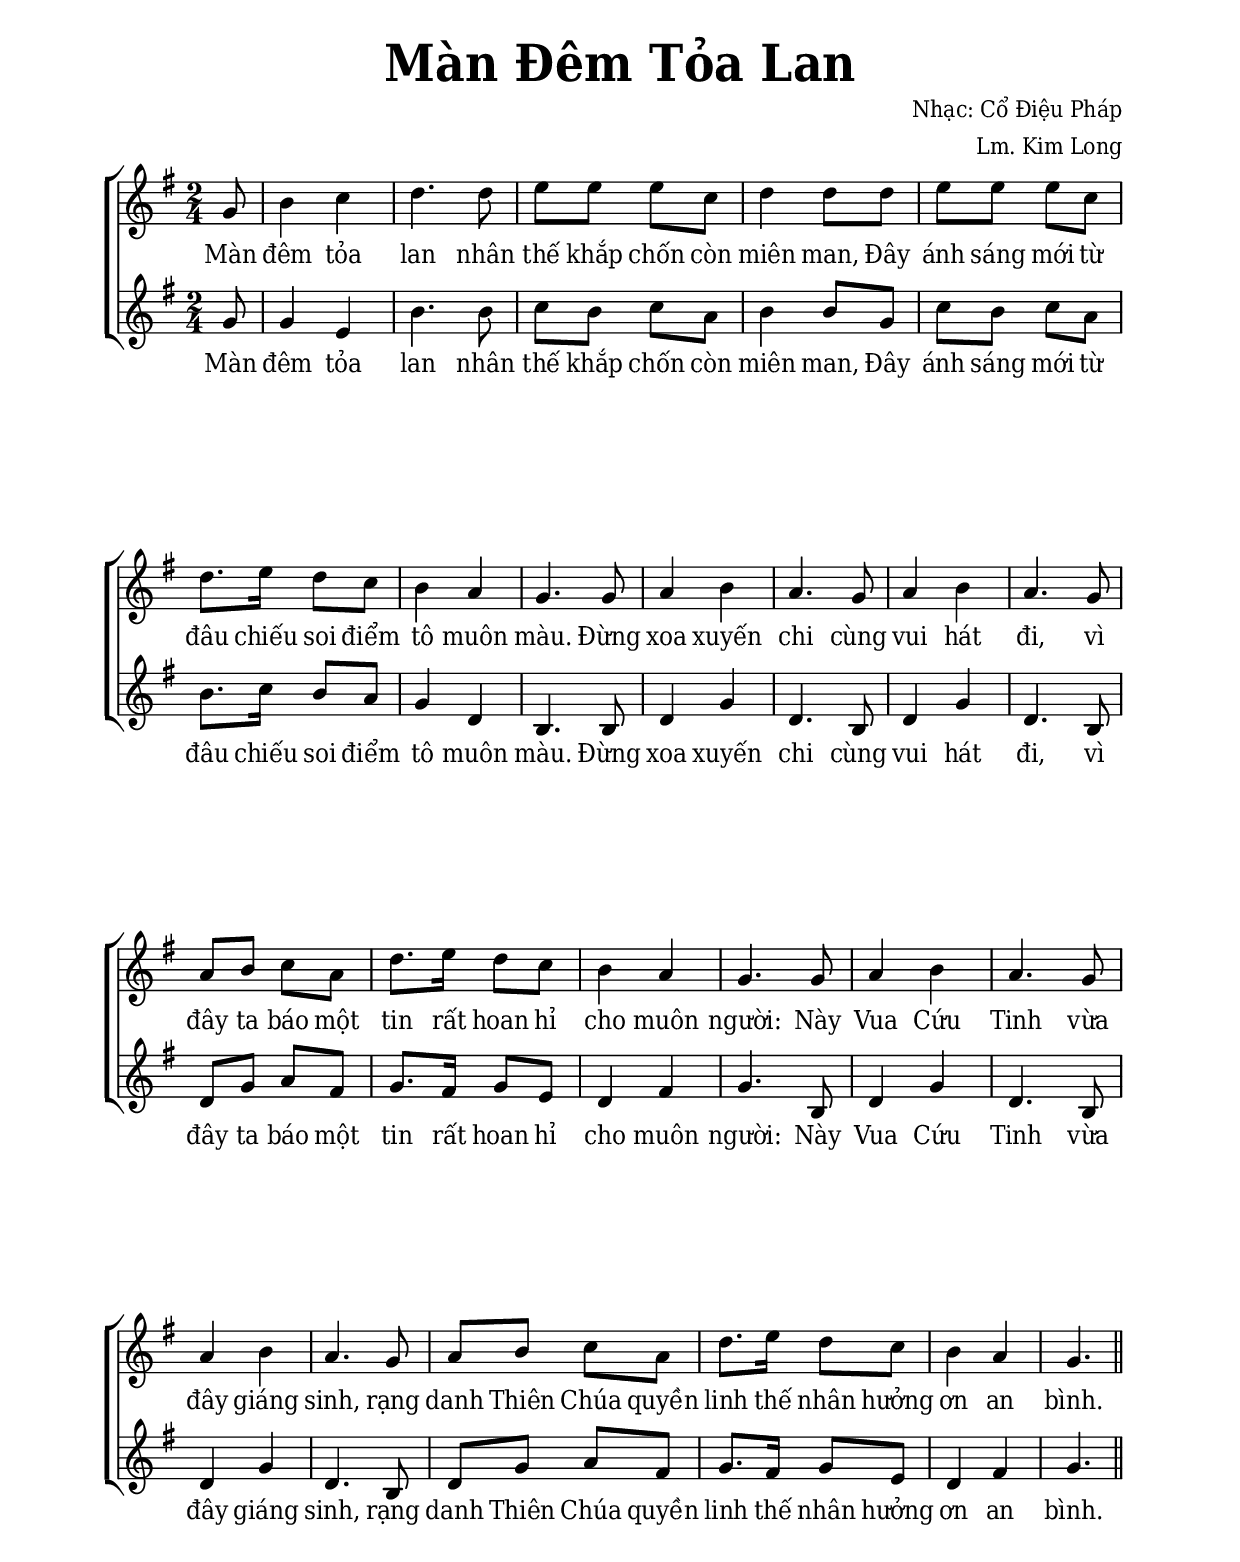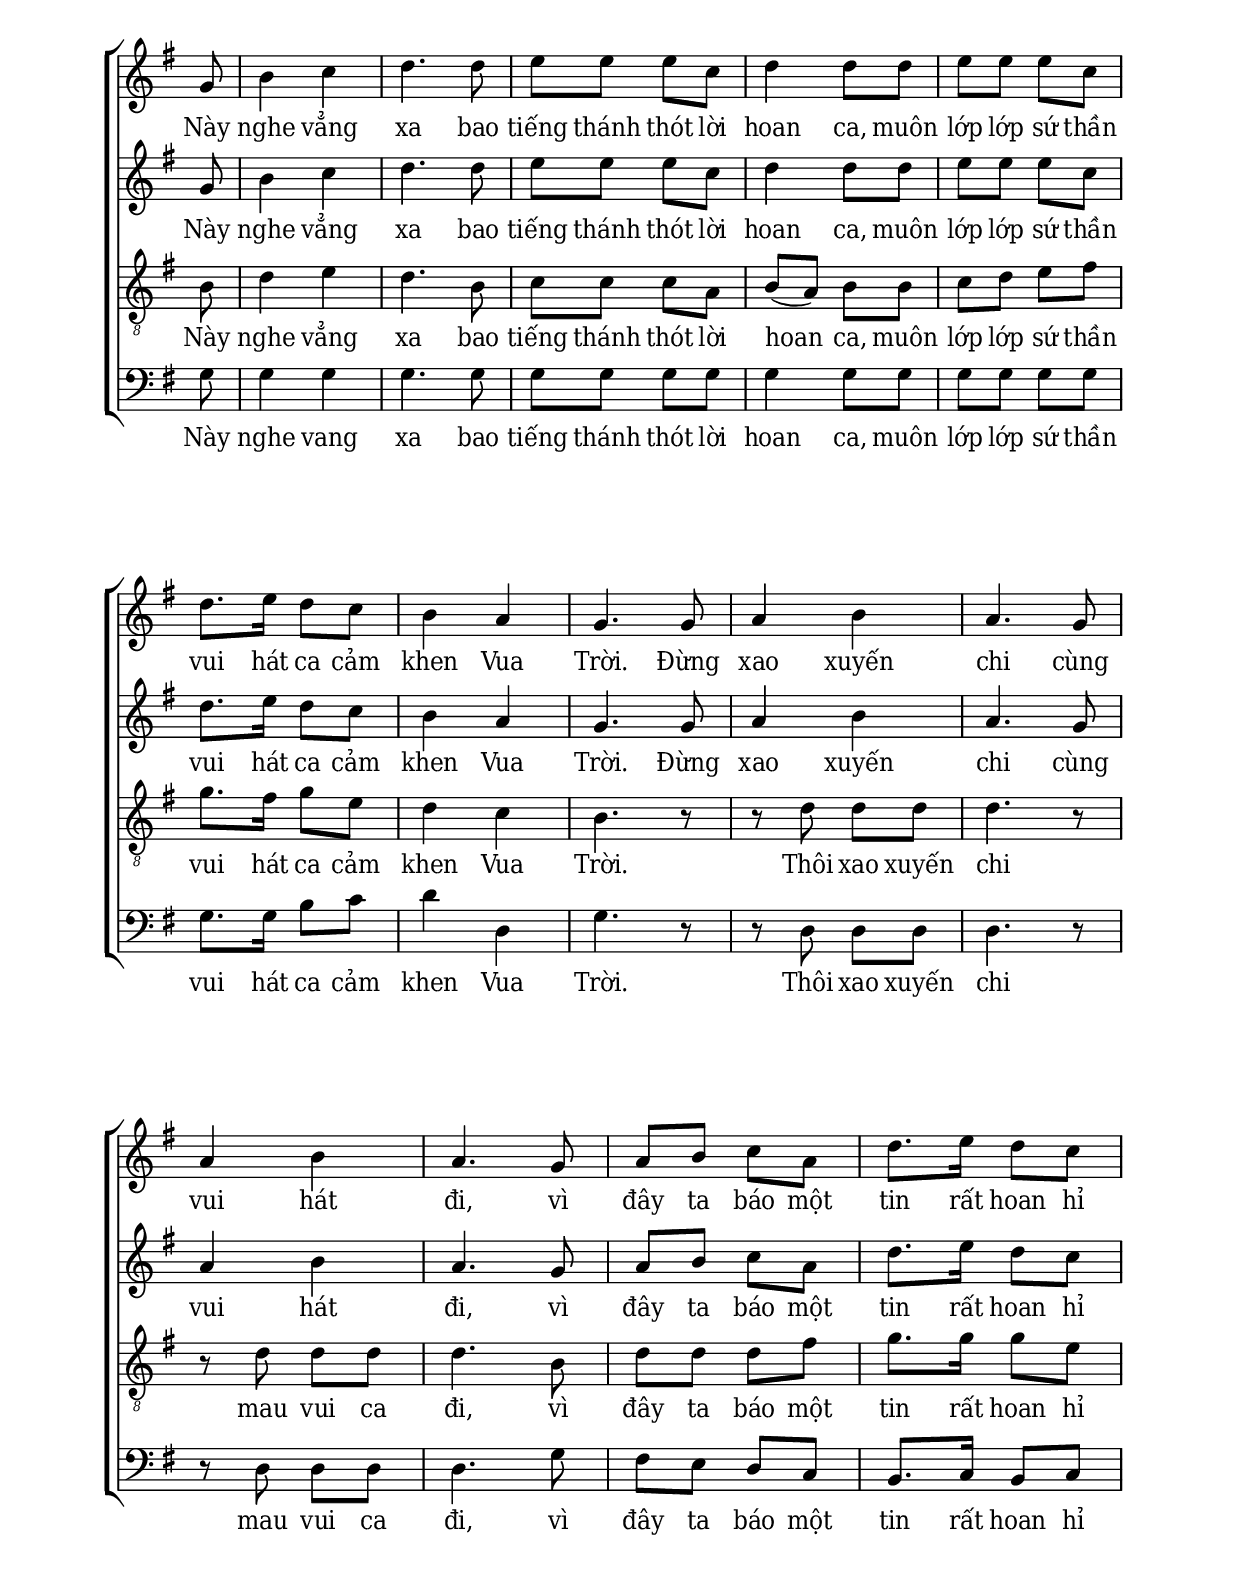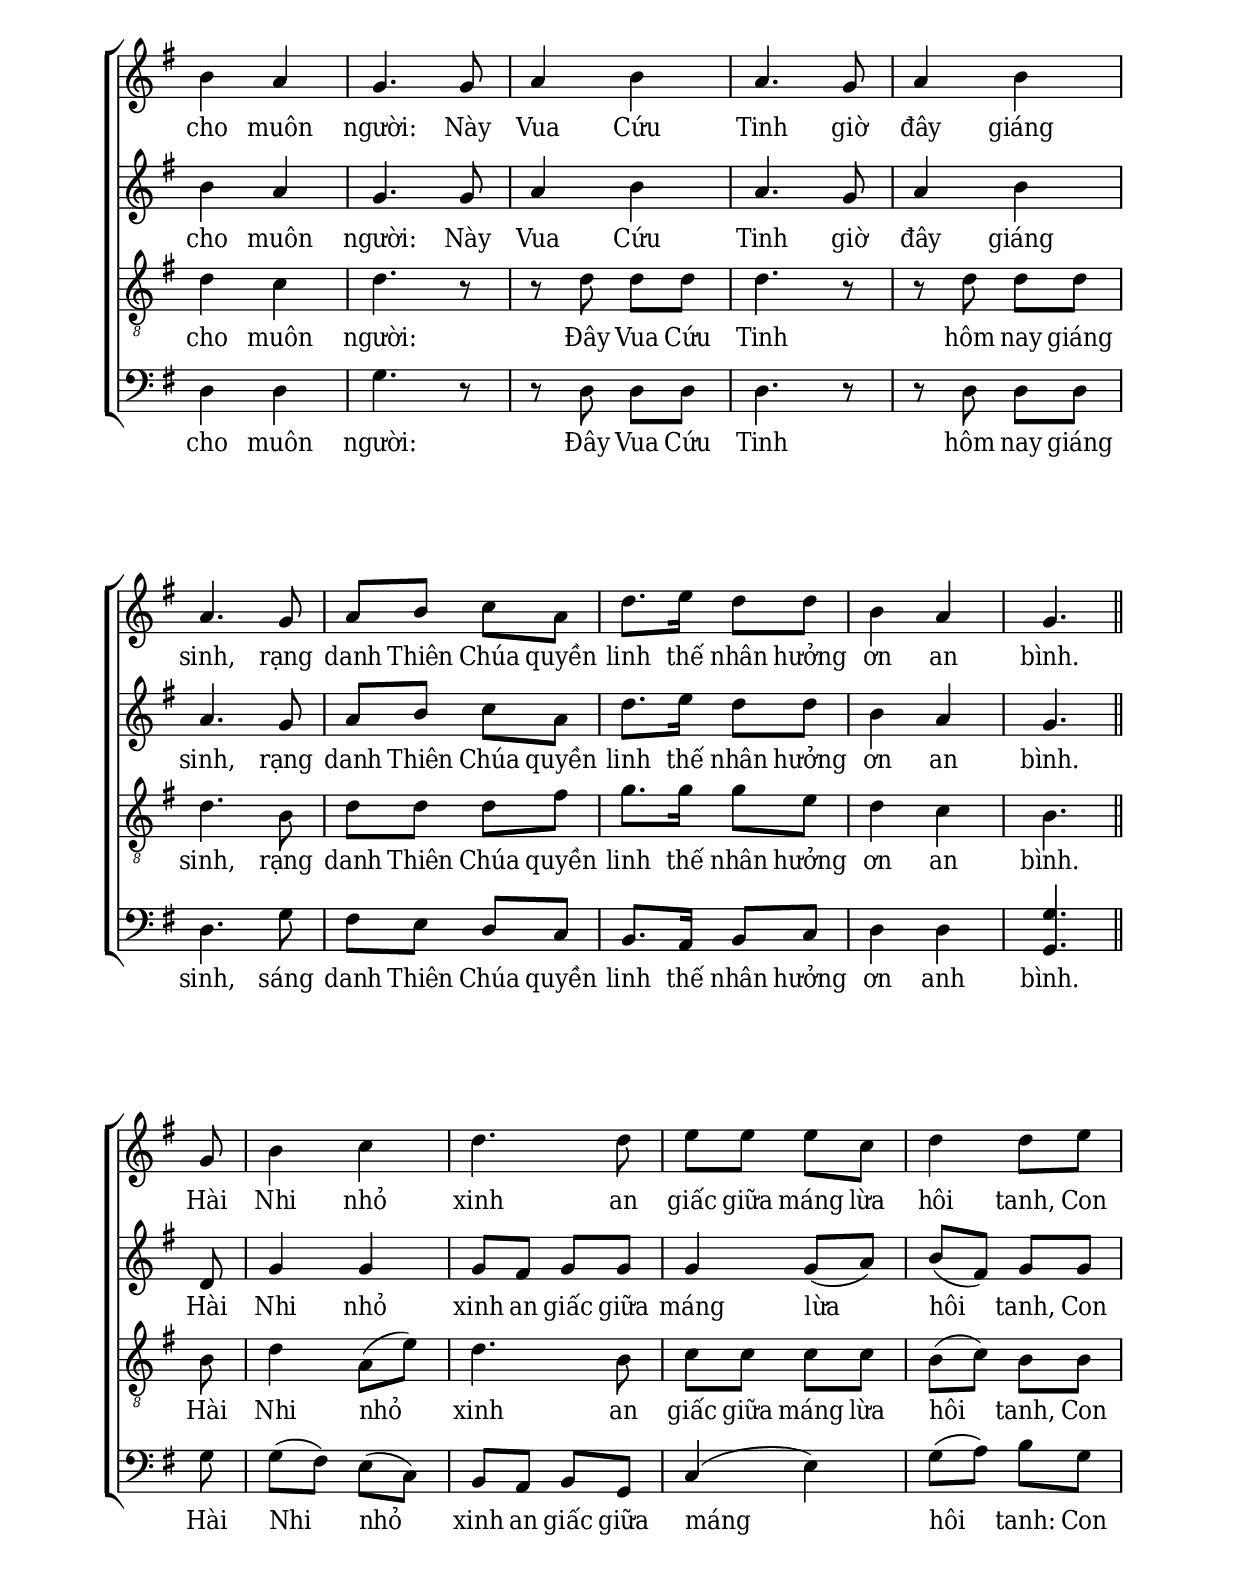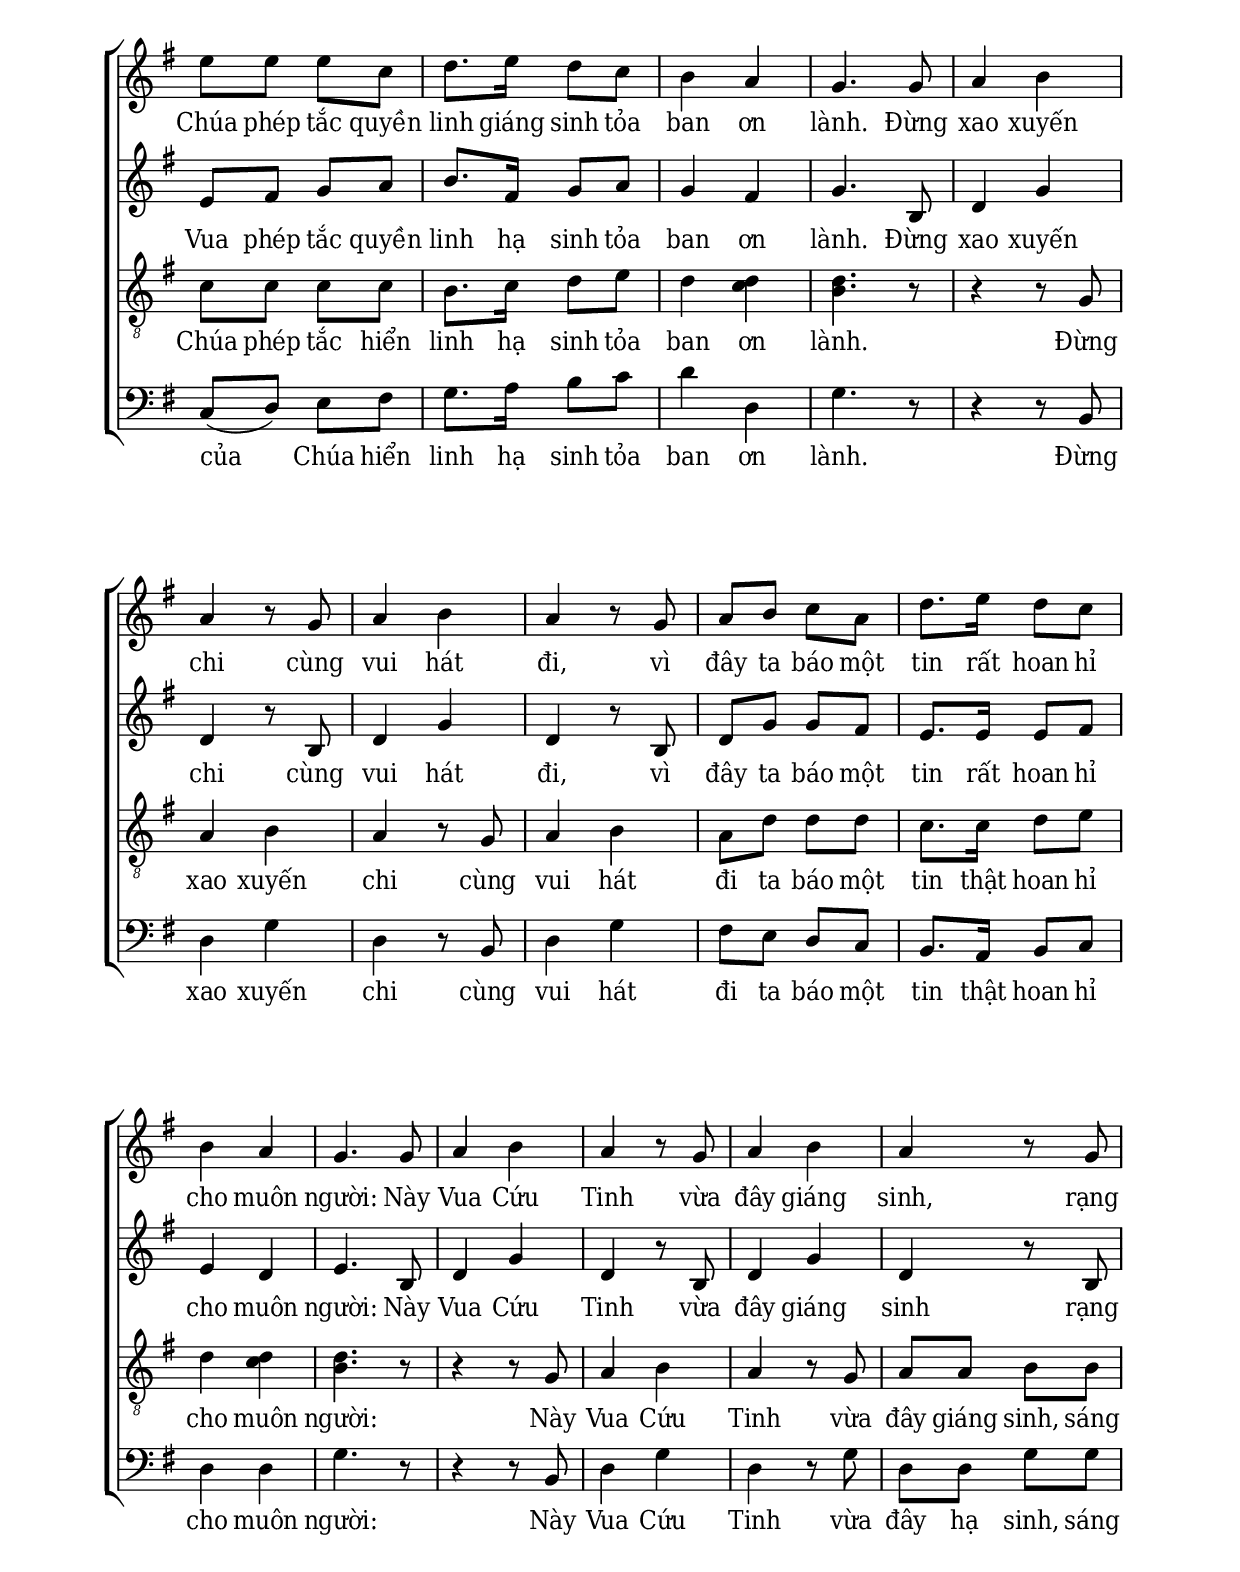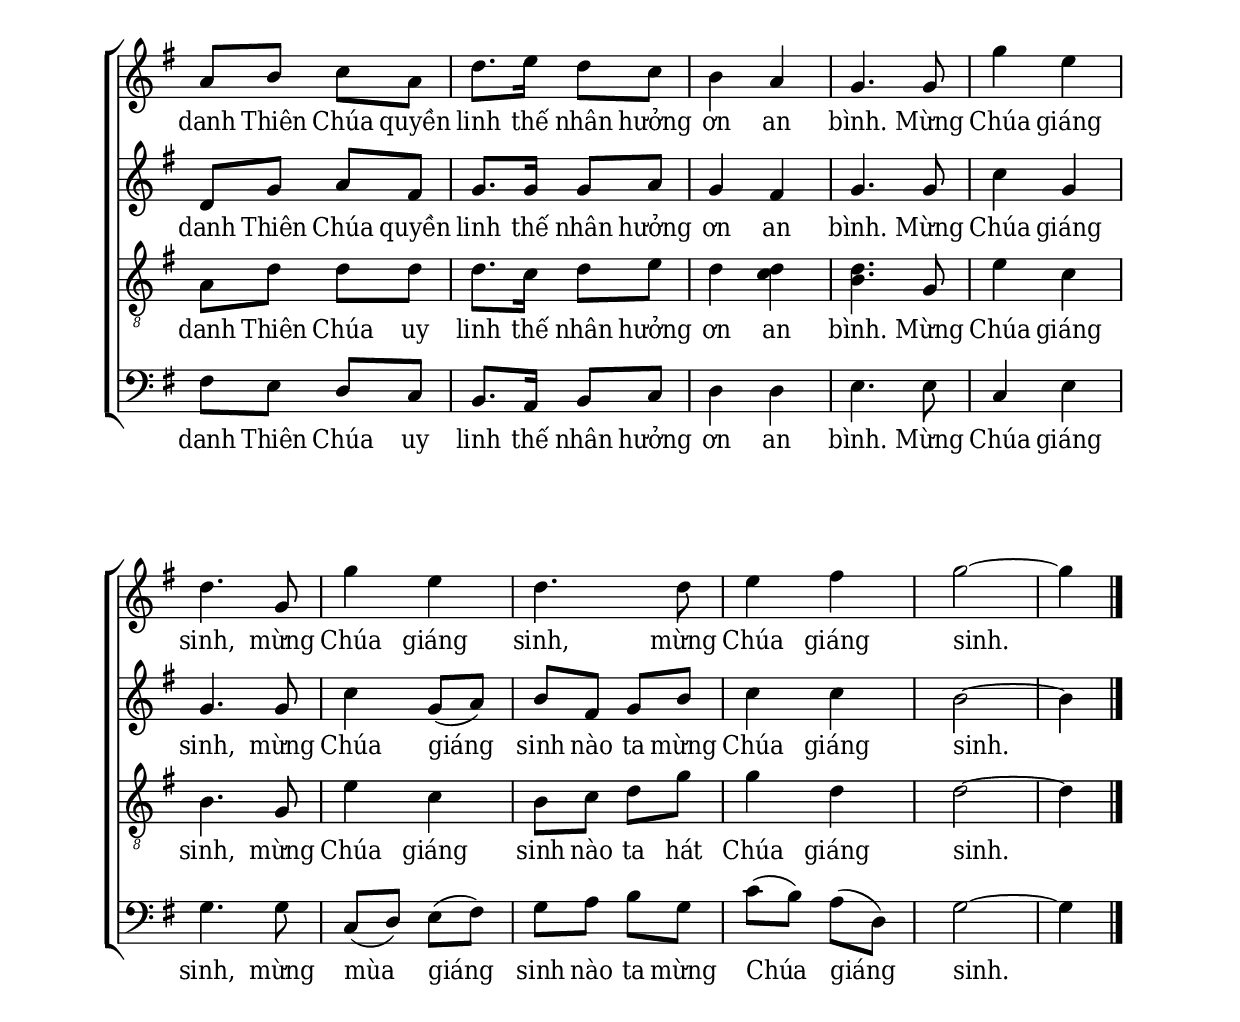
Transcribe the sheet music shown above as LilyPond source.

% Cài đặt chung
\version "2.22.1"
\include "english.ly"

\header {
  title = \markup { \fontsize #3 "Màn Đêm Tỏa Lan" }
  composer = "Nhạc: Cổ Điệu Pháp"
  arranger = "Lm. Kim Long"
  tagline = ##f
}

% Nhạc
nhacPhienKhucSop = \relative c'' {
  \partial 8 g8 |
  b4 c |
  d4. d8 |
  e e e c |
  d4 d8 d |
  e e e c |
  d8. e16 d8 c |
  b4 a |
  g4. g8 |
  a4 b |
  a4. g8 |
  a4 b |
  a4. g8 |
  a b c a |
  d8. e16 d8 c |
  b4 a |
  g4. g8 |
  a4 b |
  a4. g8 |
  a4 b |
  a4. g8 |
  a b c a |
  d8. e16 d8 c |
  b4 a |
  g4. \bar "||" \break
  
  g8 |
  b4 c |
  d4. d8 |
  e e e c |
  d4 d8 d |
  e e e c |
  d8. e16 d8 c |
  b4 a |
  g4. g8 |
  a4 b |
  a4. g8 |
  a4 b |
  a4. g8 |
  a b c a |
  d8. e16 d8 c |
  b4 a |
  g4. g8 |
  a4 b |
  a4. g8 |
  a4 b |
  a4. g8 |
  a b c a |
  d8. e16 d8 d |
  b4 a |
  g4. \bar "||" \break
  
  g8 |
  b4 c |
  d4. d8 |
  e e e c |
  d4 d8 e |
  e e e c |
  d8. e16 d8 c |
  b4 a |
  g4. g8 |
  a4 b |
  a r8 g |
  a4 b |
  a r8 g |
  a b c a |
  d8. e16 d8 c |
  b4 a |
  g4. g8 |
  a4 b |
  a r8 g |
  a4 b |
  a4 r8 g |
  a b c a |
  d8. e16 d8 c |
  b4 a |
  g4. g8 |
  g'4 e |
  d4. g,8 |
  g'4 e |
  d4. d8 |
  e4 fs |
  g2 ~ |
  g4 \bar "|."
}

nhacPhienKhucAlto = \relative c'' {
  g8 |
  g4 e |
  b'4. b8 |
  c b c a |
  b4 b8 g |
  c b c a |
  b8. c16 b8 a |
  g4 d |
  b4. b8 |
  d4 g |
  d4. b8 |
  d4 g |
  d4. b8 |
  d g a fs |
  g8. fs16 g8 e |
  d4 fs |
  g4. b,8 |
  d4 g |
  d4. b8 |
  d4 g |
  d4. b8 |
  d g a fs |
  g8. fs16 g8 e |
  d4 fs |
  g4.
  
  g8 |
  b4 c |
  d4. d8 |
  e e e c |
  d4 d8 d |
  e e e c |
  d8. e16 d8 c |
  b4 a |
  g4. g8 |
  a4 b |
  a4. g8 |
  a4 b |
  a4. g8 |
  a b c a |
  d8. e16 d8 c |
  b4 a |
  g4. g8 |
  a4 b |
  a4. g8 |
  a4 b |
  a4. g8 |
  a b c a |
  d8. e16 d8 d |
  b4 a |
  g4.
  
  d8 g4 g |
  g8 fs g g |
  g4 g8 (a) |
  b (fs) g g |
  e fs g a |
  b8. fs16 g8 a |
  g4 fs |
  g4. b,8 |
  d4 g |
  d r8 b |
  d4 g |
  d r8 b |
  d g g fs |
  e8. e16 e8 fs |
  e4 d |
  e4. b8 |
  d4 g |
  d r8 b |
  d4 g |
  d r8 b |
  d g a fs |
  g8. g16 g8 a |
  g4 fs |
  g4. g8 |
  c4 g |
  g4. g8 |
  c4 g8 (a) |
  b fs g b |
  c4 c |
  b2 ~ |
  b4
}

nhacPhienKhucTenor = \relative c' {
  r8 |
  R2*23
  r4.
  b8 |
  d4 e |
  d4. b8 |
  c c c a |
  b (a) b b |
  c d e fs |
  g8. fs16 g8 e |
  d4 c |
  b4. r8 |
  r d d d |
  d4. r8 |
  r d d d |
  d4. b8 |
  d d d fs |
  g8. g16 g8 e |
  d4 c |
  d4. r8 |
  r d d d |
  d4. r8 |
  r d d d |
  d4. b8 |
  d d d fs |
  g8. g16 g8 e |
  d4 c |
  b4.
  
  b8 |
  d4 a8 (e') |
  d4. b8 |
  c c c c |
  b (c) b b |
  c c c c |
  b8. c16 d8 e |
  d4 <d c> |
  <d b>4. r8 |
  r4 r8 g, |
  a4 b |
  a r8 g |
  a4 b |
  a8 d d d |
  c8. c16 d8 e |
  d4 <d c> |
  <d b>4. r8 |
  r4 r8 g, |
  a4 b |
  a r8 g |
  a a b b |
  a d d d |
  d8. c16 d8 e |
  d4 <d c> |
  <d b>4. g,8 |
  e'4 c |
  b4. g8 |
  e'4 c |
  b8 c d g |
  g4 d |
  d2 ~ |
  d4
}

nhacPhienKhucBas = \relative c' {
  r8 |
  R2*23
  r4.
  g8 |
  g4 g |
  g4. g8 |
  g g g g |
  g4 g8 g |
  g g g g |
  g8. g16 b8 c |
  d4 d, |
  g4. r8 |
  r d d d |
  d4. r8 |
  r d d d |
  d4. g8 |
  fs e d c |
  b8. c16 b8 c |
  d4 d |
  g4. r8 |
  r d d d |
  d4. r8 |
  r d d d |
  d4. g8 |
  fs e d c |
  b8. a16 b8 c |
  d4 d |
  <g g,>4.
  
  g8 |
  g (fs) e (c) |
  b a b g |
  c4 (e) |
  g8 (a) b g |
  c, (d) e fs |
  g8. a16 b8 c |
  d4 d, |
  g4. r8 |
  r4 r8 b, |
  d4 g |
  d r8 b |
  d4 g |
  fs8 e d c |
  b8. a16 b8 c |
  d4 d |
  g4. r8 |
  r4 r8 b, |
  d4 g |
  d r8 g |
  d d g g |
  fs e d c |
  b8. a16 b8 c |
  d4 d |
  e4. e8 |
  c4 e |
  g4. g8 |
  c, (d) e (fs) |
  g a b g |
  c (b) a (d,) |
  g2 ~ |
  g4
}

% Lời
loiPhienKhucSop = \lyricmode {
  Màn đêm tỏa lan nhân thế khắp chốn còn miên man,
  Đây ánh sáng mới từ đâu chiếu soi điểm tô muôn màu.
  Đừng xoa xuyến chi cùng vui hát đi,
  vì đây ta báo một tin rất hoan hỉ cho muôn người:
  Này Vua Cứu Tinh vừa đây giáng sinh,
  rạng danh Thiên Chúa quyền linh
  thế nhân hưởng ơn an bình.
  
  Này nghe vẳng xa bao tiếng thánh thót lời hoan ca,
  muôn lớp lớp sứ thần vui hát ca cảm khen Vua Trời.
  Đừng xao xuyến chi cùng vui hát đi,
  vì đây ta báo một tin rất hoan hỉ cho muôn người:
  Này Vua Cứu Tinh giờ đây giáng sinh,
  rạng danh Thiên Chúa quyền linh
  thế nhân hưởng ơn an bình.
  
  Hài Nhi nhỏ xinh an giấc giữa máng lừa hôi tanh,
  Con Chúa phép tắc quyền linh
  giáng sinh tỏa ban ơn lành.
  Đừng xao xuyến chi cùng vui hát đi,
  vì đây ta báo một tin rất hoan hỉ cho muôn người:
  Này Vua Cứu Tinh vừa đây giáng sinh,
  rạng danh Thiên Chúa quyền linh
  thế nhân hưởng ơn an bình.
  Mừng Chúa giáng sinh, mừng Chúa giáng sinh,
  mừng Chúa giáng sinh.
}

loiPhienKhucAlto = \lyricmode {
  Màn đêm tỏa lan nhân thế khắp chốn còn miên man,
  Đây ánh sáng mới từ đâu chiếu soi điểm tô muôn màu.
  Đừng xoa xuyến chi cùng vui hát đi,
  vì đây ta báo một tin rất hoan hỉ cho muôn người:
  Này Vua Cứu Tinh vừa đây giáng sinh,
  rạng danh Thiên Chúa quyền linh
  thế nhân hưởng ơn an bình.
  
  Này nghe vẳng xa bao tiếng thánh thót lời hoan ca,
  muôn lớp lớp sứ thần vui hát ca cảm khen Vua Trời.
  Đừng xao xuyến chi cùng vui hát đi,
  vì đây ta báo một tin rất hoan hỉ cho muôn người:
  Này Vua Cứu Tinh giờ đây giáng sinh,
  rạng danh Thiên Chúa quyền linh
  thế nhân hưởng ơn an bình.
  
  Hài Nhi nhỏ xinh an giấc giữa máng lừa hôi tanh,
  Con Vua phép tắc quyền linh hạ sinh tỏa ban ơn lành.
  Đừng xao xuyến chi cùng vui hát đi,
  vì đây ta báo một tin rất hoan hỉ cho muôn người:
  Này Vua Cứu Tinh vừa đây giáng sinh
  rạng danh Thiên Chúa quyền linh
  thế nhân hưởng ơn an bình.
  Mừng Chúa giáng sinh, mừng Chúa giáng sinh
  nào ta mừng Chúa giáng sinh.
}

loiPhienKhucTenor = \lyricmode {
  Này nghe vẳng xa bao tiếng thánh thót lời hoan ca,
  muôn lớp lớp sứ thần vui hát ca cảm khen Vua Trời.
  Thôi xao xuyến chi mau vui ca đi,
  vì đây ta báo một tin rất hoan hỉ cho muôn người:
  Đây Vua Cứu Tinh hôm nay giáng sinh,
  rạng danh Thiên Chúa quyền linh
  thế nhân hưởng ơn an bình.
  
  Hài Nhi nhỏ xinh an giấc giữa máng lừa hôi tanh,
  Con Chúa phép tắc hiển linh hạ sinh tỏa ban ơn lành.
  Đừng xao xuyến chi cùng vui hát đi
  ta báo một tin thật hoan hỉ cho muôn người:
  Này Vua Cứu Tinh vừa đây giáng sinh,
  sáng danh Thiên Chúa uy linh
  thế nhân hưởng ơn an bình.
  Mừng Chúa giáng sinh, mừng Chúa giáng sinh
  nào ta hát Chúa giáng sinh.
}

loiPhienKhucBas = \lyricmode {
  Này nghe vang xa bao tiếng thánh thót lời hoan ca,
  muôn lớp lớp sứ thần vui hát ca cảm khen Vua Trời.
  Thôi xao xuyến chi mau vui ca đi,
  vì đây ta báo một tin rất hoan hỉ cho muôn người:
  Đây Vua Cứu Tinh hôm nay giáng sinh,
  sáng danh Thiên Chúa quyền linh
  thế nhân hưởng ơn anh bình.
  Hài Nhi nhỏ xinh an giấc giữa máng hôi tanh:
  Con của Chúa hiển linh hạ sinh tỏa ban ơn lành.
  Đừng xao xuyến chi cùng vui hát đi
  ta báo một tin thật hoan hỉ cho muôn người:
  Này Vua Cứu Tinh vừa đây hạ sinh,
  sáng danh Thiên Chúa uy linh
  thế nhân hưởng ơn an bình.
  Mừng Chúa giáng sinh, mừng mùa giáng sinh
  nào ta mừng Chúa giáng sinh.
}

% Dàn trang
\paper {
  #(set-paper-size "a4")
  top-margin = 20\mm
  bottom-margin = 20\mm
  left-margin = 20\mm
  right-margin = 20\mm
  indent = #0
  #(define fonts
    (make-pango-font-tree
      "Deja Vu Serif Condensed"
      "Deja Vu Serif Condensed"
      "Deja Vu Serif Condensed"
      (/ 20 20)))
  print-page-number = #f
  %page-count = #4
  %ragged-bottom = ##t
  %systems-per-page = 3
}

TongNhip = {
  \key g \major
  \time 2/4
  \set Timing.beamExceptions = #'()
  \set Timing.baseMoment = #(ly:make-moment 1/4)
  \set Timing.beatStructure = #'(1 1)
}

% Đổi kích thước nốt cho bè phụ
notBePhu =
#(define-music-function (font-size music) (number? ly:music?)
   (for-some-music
     (lambda (m)
       (if (music-is-of-type? m 'rhythmic-event)
           (begin
             (set! (ly:music-property m 'tweaks)
                   (cons `(font-size . ,font-size)
                         (ly:music-property m 'tweaks)))
             #t)
           #f))
     music)
   music)

\score {
  \new ChoirStaff <<
    \new Staff <<
        \clef treble
        \new Voice = beSop {
          \TongNhip \nhacPhienKhucSop
        }
      \new Lyrics \lyricsto beSop \loiPhienKhucSop
    >>
    \new Staff <<
        \clef treble
        \new Voice = beAlto {
          \TongNhip \nhacPhienKhucAlto
        }
      \new Lyrics \lyricsto beAlto \loiPhienKhucAlto
    >>
    \new Staff <<
        \clef "violin_8"
        \new Voice = beTenor {
          \TongNhip \nhacPhienKhucTenor
        }
      \new Lyrics \lyricsto beTenor \loiPhienKhucTenor
    >>
    \new Staff <<
        \clef bass
        \new Voice = beBas {
          \TongNhip \nhacPhienKhucBas
        }
      \new Lyrics \lyricsto beBas \loiPhienKhucBas
    >>
  >>
  \layout {
    \override Lyrics.LyricSpace.minimum-distance = #0.5
    \override Score.BarNumber.break-visibility = ##(#f #f #f)
    \override Score.SpacingSpanner.uniform-stretching = ##t
    \context {
      \Staff \RemoveEmptyStaves
      \override VerticalAxisGroup.remove-first = ##t
    }
  }
}
